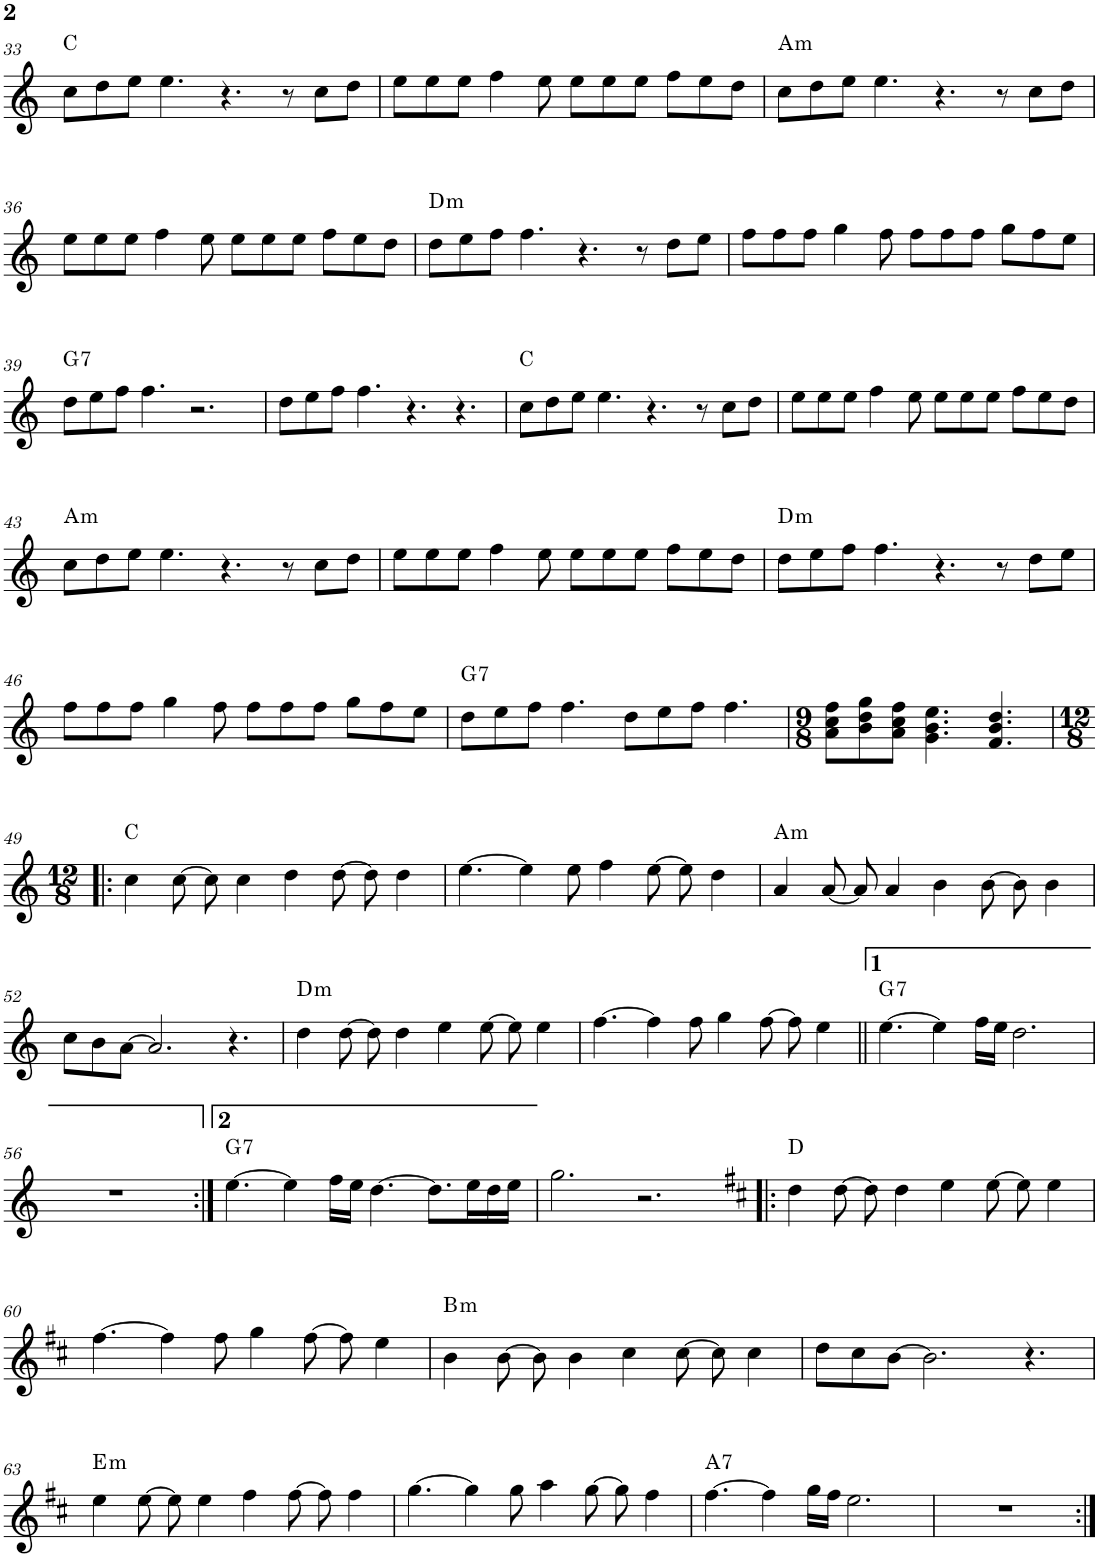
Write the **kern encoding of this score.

**kern	**harte
*part1	*part1
*staff1	*
*I"P1	*
!!LO:PB:g=z
*clefG2	*
*k[]	*
*M12/8	*
=33	=33
8cc\L	C:maj
8dd\	.
8ee\J	.
4.ee\	.
4.r	.
8r	.
8cc\L	.
8dd\J	.
=34	=34
8ee\L	.
8ee\	.
8ee\J	.
4ff\	.
8ee\	.
8ee\L	.
8ee\	.
8ee\J	.
8ff\L	.
8ee\	.
8dd\J	.
=35	=35
!	!LO:H:kt=m
8cc\L	A:min
8dd\	.
8ee\J	.
4.ee\	.
4.r	.
8r	.
8cc\L	.
8dd\J	.
!!LO:LB:g=z
=36	=36
8ee\L	.
8ee\	.
8ee\J	.
4ff\	.
8ee\	.
8ee\L	.
8ee\	.
8ee\J	.
8ff\L	.
8ee\	.
8dd\J	.
=37	=37
!	!LO:H:kt=m
8dd\L	D:min
8ee\	.
8ff\J	.
4.ff\	.
4.r	.
8r	.
8dd\L	.
8ee\J	.
=38	=38
8ff\L	.
8ff\	.
8ff\J	.
4gg\	.
8ff\	.
8ff\L	.
8ff\	.
8ff\J	.
8gg\L	.
8ff\	.
8ee\J	.
!!LO:LB:g=z
=39	=39
!	!LO:H:kt=7
8dd\L	G:7
8ee\	.
8ff\J	.
4.ff\	.
2.r	.
=40	=40
8dd\L	.
8ee\	.
8ff\J	.
4.ff\	.
4.r	.
4.r	.
=41	=41
8cc\L	C:maj
8dd\	.
8ee\J	.
4.ee\	.
4.r	.
8r	.
8cc\L	.
8dd\J	.
=42	=42
8ee\L	.
8ee\	.
8ee\J	.
4ff\	.
8ee\	.
8ee\L	.
8ee\	.
8ee\J	.
8ff\L	.
8ee\	.
8dd\J	.
!!LO:LB:g=z
=43	=43
!	!LO:H:kt=m
8cc\L	A:min
8dd\	.
8ee\J	.
4.ee\	.
4.r	.
8r	.
8cc\L	.
8dd\J	.
=44	=44
8ee\L	.
8ee\	.
8ee\J	.
4ff\	.
8ee\	.
8ee\L	.
8ee\	.
8ee\J	.
8ff\L	.
8ee\	.
8dd\J	.
=45	=45
!	!LO:H:kt=m
8dd\L	D:min
8ee\	.
8ff\J	.
4.ff\	.
4.r	.
8r	.
8dd\L	.
8ee\J	.
!!LO:LB:g=z
=46	=46
8ff\L	.
8ff\	.
8ff\J	.
4gg\	.
8ff\	.
8ff\L	.
8ff\	.
8ff\J	.
8gg\L	.
8ff\	.
8ee\J	.
=47	=47
!	!LO:H:kt=7
8dd\L	G:7
8ee\	.
8ff\J	.
4.ff\	.
8dd\L	.
8ee\	.
8ff\J	.
4.ff\	.
=48	=48
*M9/8	*
8a\ 8cc\ 8ff\L	.
8b\ 8dd\ 8gg\	.
8a\ 8cc\ 8ff\J	.
4.g\ 4.b\ 4.ee\	.
4.f/ 4.b/ 4.dd/	.
!!LO:LB:g=z
=49!|:	=49!|:
*M12/8	*
4cc\	C:maj
[>8cc\	.
8cc\]	.
4cc\	.
4dd\	.
[>8dd\	.
8dd\]	.
4dd\	.
=50	=50
[>4.ee\	.
4ee\]	.
8ee\	.
4ff\	.
[>8ee\	.
8ee\]	.
4dd\	.
=51	=51
!	!LO:H:kt=m
4a/	A:min
[<8a/	.
8a/]	.
4a/	.
4b\	.
[>8b\	.
8b\]	.
4b\	.
!!LO:LB:g=z
=52	=52
8cc\L	.
8b\	.
[>8a\J	.
2.a/]	.
4.r	.
=53	=53
!	!LO:H:kt=m
4dd\	D:min
[>8dd\	.
8dd\]	.
4dd\	.
4ee\	.
[>8ee\	.
8ee\]	.
4ee\	.
=54	=54
[>4.ff\	.
4ff\]	.
8ff\	.
4gg\	.
[>8ff\	.
8ff\]	.
4ee\	.
=55||	=55||
!	!LO:H:kt=7
[>4.ee\	G:7
4ee\]	.
16ff\LL	.
16ee\JJ	.
2.dd\	.
!!LO:LB:g=z
=56	=56
1.r	.
=57:|!	=57:|!
!	!LO:H:kt=7
[>4.ee\	G:7
4ee\]	.
16ff\LL	.
16ee\JJ	.
[>4.dd\	.
8.dd\L]	.
16ee\L	.
16dd\	.
16ee\JJ	.
=58	=58
2.gg\	.
2.r	.
=59!|:	=59!|:
*k[f#c#]	*
*D:	*
4dd\	D:maj
[>8dd\	.
8dd\]	.
4dd\	.
4ee\	.
[>8ee\	.
8ee\]	.
4ee\	.
!!LO:LB:g=z
=60	=60
[>4.ff#\	.
4ff#\]	.
8ff#\	.
4gg\	.
[>8ff#\	.
8ff#\]	.
4ee\	.
=61	=61
!	!LO:H:kt=m
4b\	B:min
[>8b\	.
8b\]	.
4b\	.
4cc#\	.
[>8cc#\	.
8cc#\]	.
4cc#\	.
=62	=62
8dd\L	.
8cc#\	.
[>8b\J	.
2.b\]	.
4.r	.
!!LO:LB:g=z
=63	=63
!	!LO:H:kt=m
4ee\	E:min
[>8ee\	.
8ee\]	.
4ee\	.
4ff#\	.
[>8ff#\	.
8ff#\]	.
4ff#\	.
=64	=64
[>4.gg\	.
4gg\]	.
8gg\	.
4aa\	.
[>8gg\	.
8gg\]	.
4ff#\	.
=65	=65
!	!LO:H:kt=7
[>4.ff#\	A:7
4ff#\]	.
16gg\LL	.
16ff#\JJ	.
2.ee\	.
=66	=66
1.r	.
=:|!	=:|!
*-	*-
